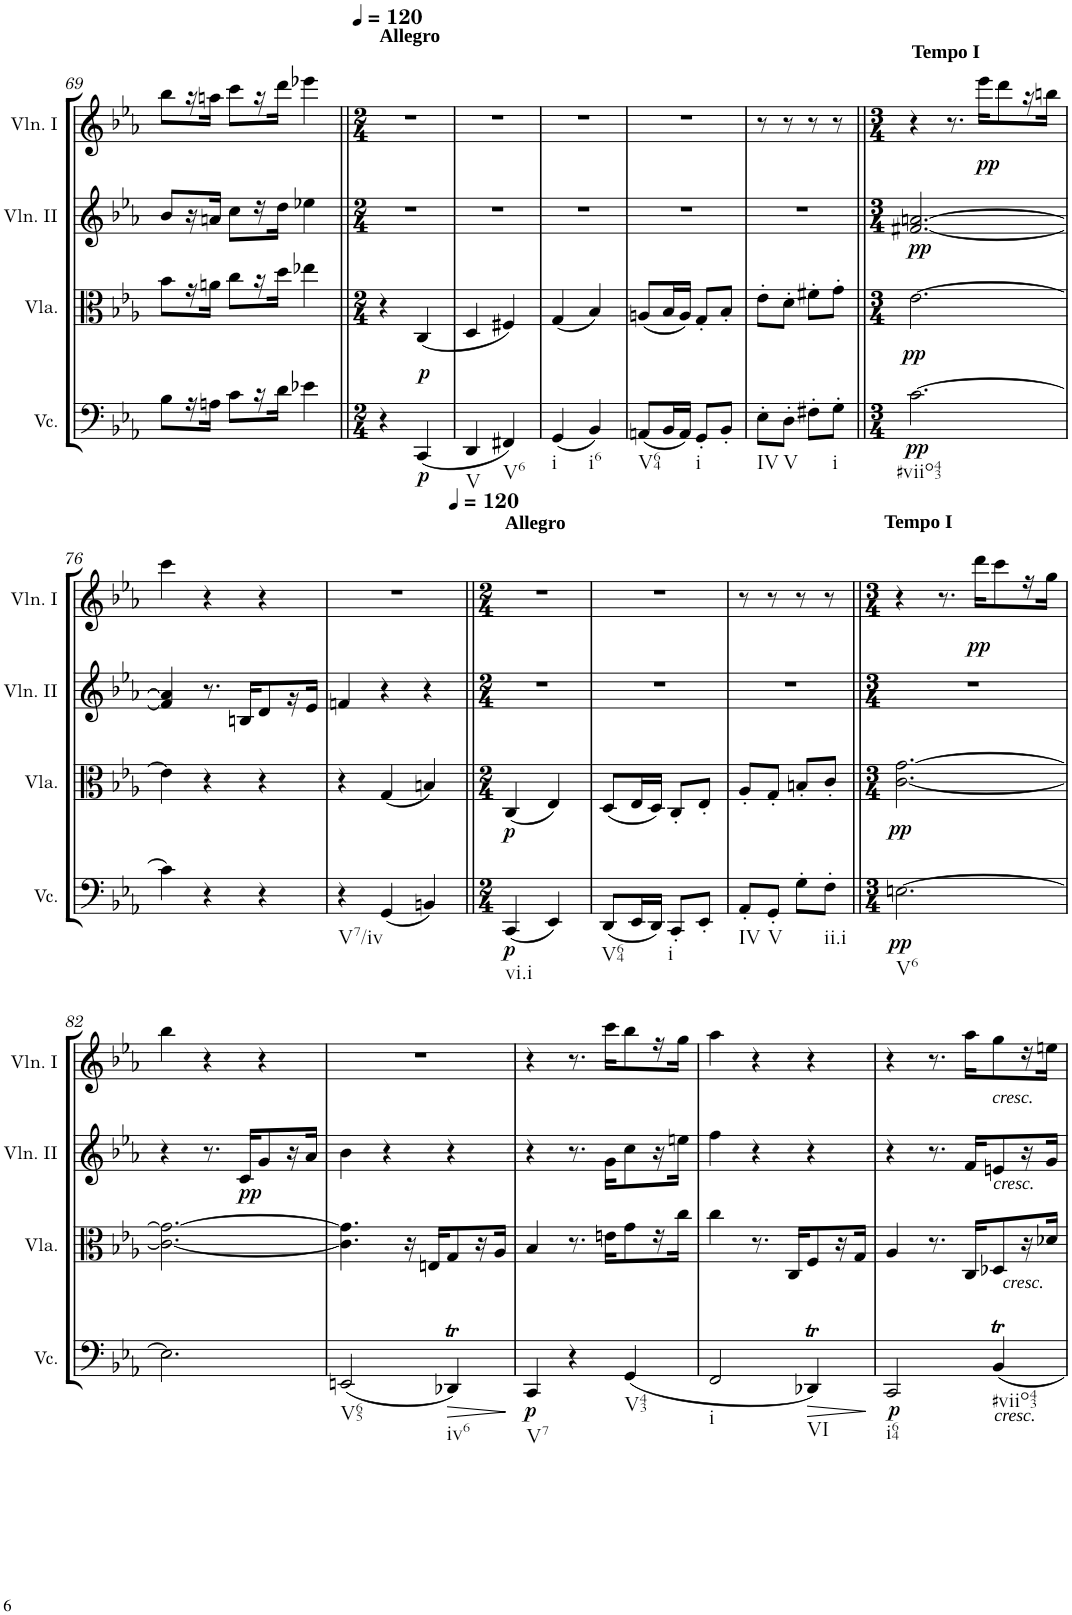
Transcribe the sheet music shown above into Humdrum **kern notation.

**kern	**dynam	**kern	**dynam	**kern	**dynam	**kern	**dynam
*part4	*part4	*part3	*part3	*part2	*part2	*part1	*part1
*staff4	*staff4	*staff3	*staff3	*staff2	*staff2	*staff1	*staff1
*I"Violoncello	*	*I"Viola	*	*I"Violin II	*	*I"Violin I	*
*I'Vc.	*	*I'Vla.	*	*I'Vln. II	*	*I'Vln. I	*
!!LO:PB:g=z
*clefF4	*	*clefC3	*	*clefG2	*	*clefG2	*
*k[b-e-a-]	*	*k[b-e-a-]	*	*k[b-e-a-]	*	*k[b-e-a-]	*
*E-:	*	*E-:	*	*E-:	*	*E-:	*
*M3/4	*	*M3/4	*	*M3/4	*	*M3/4	*
=69	=69	=69	=69	=69	=69	=69	=69
8B-\L	.	8b-\L	.	8b-/L	.	8bb-\L	.
16r	.	16r	.	16r	.	16r	.
16An\JJ	.	16an\JJ	.	16an/JJ	.	16aan\JJ	.
8c\L	.	8cc\L	.	8cc\L	.	8ccc\L	.
16r	.	16r	.	16r	.	16r	.
16d\JJ	.	16dd\JJ	.	16dd\JJ	.	16ddd\JJ	.
4e-X\	.	4ee-X\	.	4ee-X\	.	4eee-X\	.
=70||	=70||	=70||	=70||	=70||	=70||	=70||	=70||
*M2/4	*	*M2/4	*	*M2/4	*	*M2/4	*
*	*	*	*	*	*	*MM120	*
!	!	!	!	!	!	!LO:TX:a:B:t=Allegro	!
4r	.	4r	.	2r	.	2r	.
!	!LO:DY:b	!	!	!	!	!	!
!	!LO:DY:n=1:a	!	!	!	!	!	!
(4CC/	p p	(4C/	.	.	.	.	.
=71	=71	=71	=71	=71	=71	=71	=71
!LO:TX:b:t=V	!	!	!	!	!	!	!
4DD/	.	4D/	.	2r	.	2r	.
!LO:TX:b:t=V6	!	!	!	!	!	!	!
4FF#X/)	.	4F#X/)	.	.	.	.	.
=72	=72	=72	=72	=72	=72	=72	=72
!LO:TX:b:t=i	!	!	!	!	!	!	!
(4GG/	.	(4G/	.	2r	.	2r	.
!LO:TX:b:t=i6	!	!	!	!	!	!	!
4BB-/)	.	4B-/)	.	.	.	.	.
=73	=73	=73	=73	=73	=73	=73	=73
!LO:TX:b:t=V64	!	!	!	!	!	!	!
(8AAn/L	.	(8An/L	.	2r	.	2r	.
16BB-/L	.	16B-/L	.	.	.	.	.
16AA/JJ)	.	16A/JJ)	.	.	.	.	.
!LO:TX:b:t=i	!	!	!	!	!	!	!
8GG'/L	.	8G'/L	.	.	.	.	.
8BB-'/J	.	8B-'/J	.	.	.	.	.
=74	=74	=74	=74	=74	=74	=74	=74
!LO:TX:b:t=IV	!	!	!	!	!	!	!
8E-'\L	.	8e-'\L	.	2r	.	8r	.
!LO:TX:b:t=V	!	!	!	!	!	!	!
8D'\J	.	8d'\J	.	.	.	8r	.
8F#X'\L	.	8f#X'\L	.	.	.	8r	.
!LO:TX:b:t=i	!	!	!	!	!	!	!
8G'\J	.	8g'\J	.	.	.	8r	.
=75||	=75||	=75||	=75||	=75||	=75||	=75||	=75||
*M3/4	*	*M3/4	*	*M3/4	*	*M3/4	*
!	!	!	!	!	!	!LO:TX:a:B:t=Tempo I	!
!LO:TX:b:t=#viio43	!	!	!	!	!	!	!
!	!LO:DY:b	!	!LO:DY:b	!	!LO:DY:b	!	!
[2.c\	pp	[2.e-\	pp	[2.f#X/ [2.an/	pp	4r	.
.	.	.	.	.	.	8.r	.
!	!	!	!	!	!	!	!LO:DY:b
.	.	.	.	.	.	16eee-\KL	pp
.	.	.	.	.	.	8ddd\	.
.	.	.	.	.	.	16r	.
.	.	.	.	.	.	16bbn\JJ	.
!!LO:LB:g=z
=76	=76	=76	=76	=76	=76	=76	=76
4c\]	.	4e-\]	.	4f#/] 4a/]	.	4ccc\	.
4r	.	4r	.	8.r	.	4r	.
.	.	.	.	16Bn/KL	.	.	.
4r	.	4r	.	8d/	.	4r	.
.	.	.	.	16r	.	.	.
.	.	.	.	16e-/JJ	.	.	.
=77	=77	=77	=77	=77	=77	=77	=77
!LO:TX:b:t=V7/iv	!	!	!	!	!	!	!
4r	.	4r	.	4fn/	.	2.r	.
(4GG/	.	(4G/	.	4r	.	.	.
4BBn/)	.	4Bn/)	.	4r	.	.	.
=78||	=78||	=78||	=78||	=78||	=78||	=78||	=78||
*M2/4	*	*M2/4	*	*M2/4	*	*M2/4	*
*	*	*	*	*	*	*MM120	*
!	!	!	!	!	!	!LO:TX:a:B:t=Allegro	!
!LO:TX:b:t=vi.i	!	!	!	!	!	!	!
!	!LO:DY:b	!	!LO:DY:b	!	!	!	!
(4CC/	p	(4C/	p	2r	.	2r	.
4EE-/)	.	4E-/)	.	.	.	.	.
=79	=79	=79	=79	=79	=79	=79	=79
!LO:TX:b:t=V64	!	!	!	!	!	!	!
(8DD/L	.	(8D/L	.	2r	.	2r	.
16EE-/L	.	16E-/L	.	.	.	.	.
16DD/JJ)	.	16D/JJ)	.	.	.	.	.
!LO:TX:b:t=i	!	!	!	!	!	!	!
8CC'/L	.	8C'/L	.	.	.	.	.
8EE-'/J	.	8E-'/J	.	.	.	.	.
=80	=80	=80	=80	=80	=80	=80	=80
!LO:TX:b:t=IV	!	!	!	!	!	!	!
8AA-'/L	.	8A-'/L	.	2r	.	8r	.
!LO:TX:b:t=V	!	!	!	!	!	!	!
8GG'/J	.	8G'/J	.	.	.	8r	.
8G'\L	.	8Bn'/L	.	.	.	8r	.
!LO:TX:b:t=ii.i	!	!	!	!	!	!	!
8F'\J	.	8c'/J	.	.	.	8r	.
=81||	=81||	=81||	=81||	=81||	=81||	=81||	=81||
*M3/4	*	*M3/4	*	*M3/4	*	*M3/4	*
!	!	!	!	!	!	!LO:TX:a:B:t=Tempo I	!
!LO:TX:b:t=V6	!	!	!	!	!	!	!
!	!LO:DY:b	!	!LO:DY:b	!	!	!	!
[2.En\	pp	[2.c\ [2.g\	pp	2.r	.	4r	.
.	.	.	.	.	.	8.r	.
!	!	!	!	!	!	!	!LO:DY:b
.	.	.	.	.	.	16ddd\KL	pp
.	.	.	.	.	.	8ccc\	.
.	.	.	.	.	.	16r	.
.	.	.	.	.	.	16gg\JJ	.
!!LO:LB:g=z
=82	=82	=82	=82	=82	=82	=82	=82
2.E\]	.	2.c\_ 2.g\_	.	4r	.	4bb-\	.
.	.	.	.	8.r	.	4r	.
!	!	!	!	!	!LO:DY:b	!	!
.	.	.	.	16c/KL	pp	.	.
.	.	.	.	8g/	.	4r	.
.	.	.	.	16r	.	.	.
.	.	.	.	16a-/JJ	.	.	.
=83	=83	=83	=83	=83	=83	=83	=83
!LO:TX:b:t=V65	!	!	!	!	!	!	!
(2EEn/	.	4.c\] 4.g\]	.	4b-\	.	2.r	.
.	.	.	.	4r	.	.	.
.	.	16r	.	.	.	.	.
.	.	16En/KL	.	.	.	.	.
!LO:TX:b:t=iv6	!	!	!	!	!	!	!
!	!LO:HP:b	!	!	!	!	!	!
4DD-XT/)	>	8G/	.	4r	.	.	.
.	.	16r	.	.	.	.	.
.	.	16A-/JJ	.	.	.	.	.
.	]	.	.	.	.	.	.
=84	=84	=84	=84	=84	=84	=84	=84
!LO:TX:b:t=V7	!	!	!	!	!	!	!
!	!LO:DY:b	!	!	!	!	!	!
4CC/	p	4B-/	.	4r	.	4r	.
4r	.	8.r	.	8.r	.	8.r	.
.	.	16en\KL	.	16g\KL	.	16ccc\KL	.
!LO:TX:b:t=V43	!	!	!	!	!	!	!
(4GG/	.	8g\	.	8cc\	.	8bb-\	.
.	.	16r	.	16r	.	16r	.
.	.	16cc\JJ	.	16een\JJ	.	16gg\JJ	.
=85	=85	=85	=85	=85	=85	=85	=85
!LO:TX:b:t=i	!	!	!	!	!	!	!
2FF/	.	4cc\	.	4ff\	.	4aa-\	.
.	.	8.r	.	4r	.	4r	.
.	.	16C/KL	.	.	.	.	.
!LO:TX:b:t=VI	!	!	!	!	!	!	!
!	!LO:HP:b	!	!	!	!	!	!
4DD-XT/)	>	8F/	.	4r	.	4r	.
.	.	16r	.	.	.	.	.
.	.	16G/JJ	.	.	.	.	.
.	]	.	.	.	.	.	.
=86	=86	=86	=86	=86	=86	=86	=86
!LO:TX:b:t=i64	!	!	!	!	!	!	!
!	!LO:DY:b	!	!	!	!	!	!
2CC/	p	4A-/	.	4r	.	4r	.
.	.	8.r	.	8.r	.	8.r	.
.	.	16C/KL	.	16f/KL	.	16aa-\KL	.
!	!	!	!	!	!	!LO:TX:b:i:t=cresc.	!
!	!	!	!	!LO:TX:b:i:t=cresc.	!	!	!
!	!	!LO:TX:b:i:t=cresc.	!	!	!	!	!
!LO:TX:b:i:t=cresc.	!	!	!	!	!	!	!
!LO:TX:b:t=#viio43	!	!	!	!	!	!	!
4BB-T/	.	8D-X/	.	8en/	.	8gg\	.
.	.	16r	.	16r	.	16r	.
.	.	16d-X/JJ	.	16g/JJ	.	16een\JJ	.
=	=	=	=	=	=	=	=
*-	*-	*-	*-	*-	*-	*-	*-
